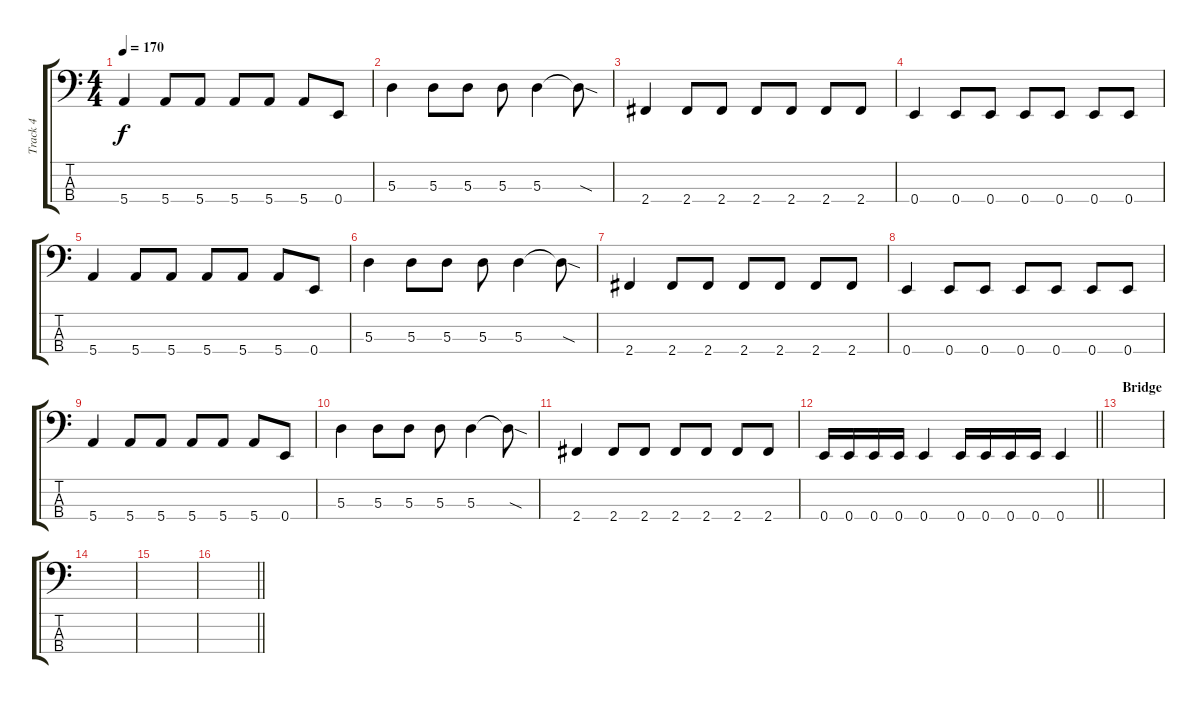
\track ("Track 4" "Track 4") {instrument electricbasspick}
\staff {score tabs}
\tuning (G2 D2 A1 E1) {hide}
\ts (4 4)
\tempo 170
\clef f4
\ks c
5.4.4{dy f} 5.4.8 5.4.8 5.4.8 5.4.8 5.4.8 0.4.8 |
5.3.4 5.3.8 5.3.8 5.3.8 5.3.4 5.3{sod t}.8 |
2.4.4 2.4.8 2.4.8 2.4.8 2.4.8 2.4.8 2.4.8 |
0.4.4 0.4.8 0.4.8 0.4.8 0.4.8 0.4.8 0.4.8 |
5.4.4 5.4.8 5.4.8 5.4.8 5.4.8 5.4.8 0.4.8 |
5.3.4 5.3.8 5.3.8 5.3.8 5.3.4 5.3{sod t}.8 |
2.4.4 2.4.8 2.4.8 2.4.8 2.4.8 2.4.8 2.4.8 |
0.4.4 0.4.8 0.4.8 0.4.8 0.4.8 0.4.8 0.4.8 |
5.4.4 5.4.8 5.4.8 5.4.8 5.4.8 5.4.8 0.4.8 |
5.3.4 5.3.8 5.3.8 5.3.8 5.3.4 5.3{sod t}.8 |
2.4.4 2.4.8 2.4.8 2.4.8 2.4.8 2.4.8 2.4.8 |
\barLineRight lightlight
0.4.16 0.4.16 0.4.16 0.4.16 0.4.4 0.4.16 0.4.16 0.4.16 0.4.16 0.4.4 |
\section ("" "Bridge")
|
|
|
\barLineRight lightlight
